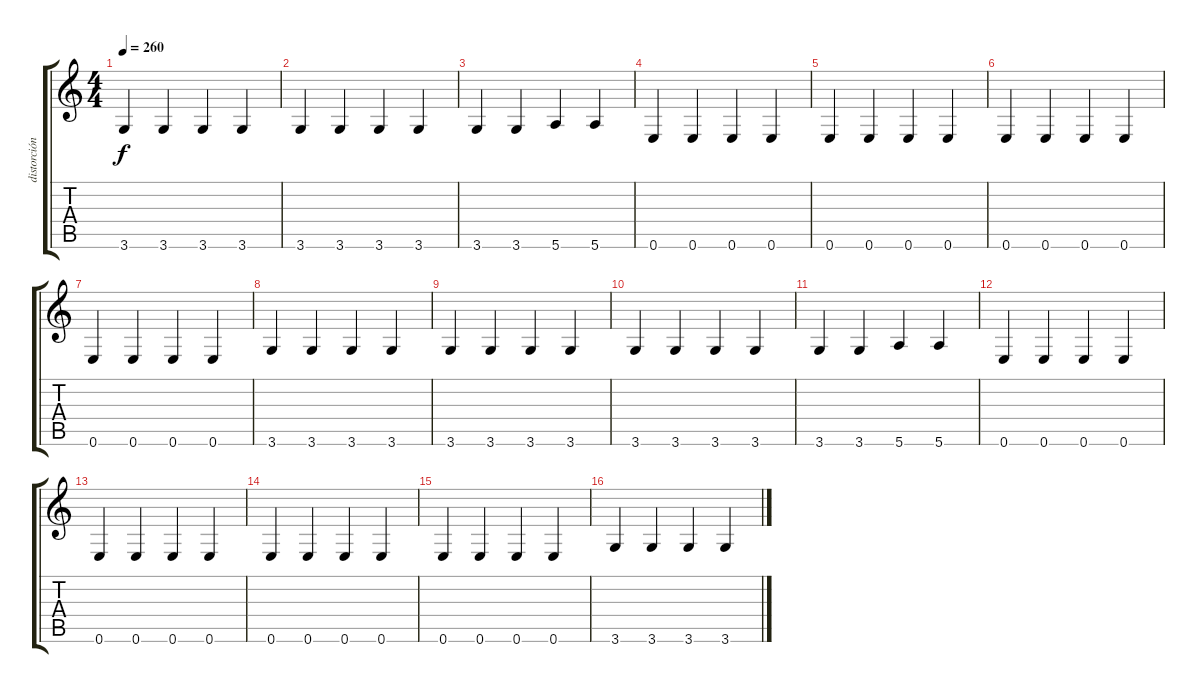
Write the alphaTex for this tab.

\track ("distorción" "distorción") {instrument overdrivenguitar}
\staff {score tabs}
\tuning (E4 B3 G3 D3 A2 E2) {hide}
\ts (4 4)
\tempo 260
\clef g2
\ks c
3.6.4{dy f} 3.6.4 3.6.4 3.6.4 |
3.6.4 3.6.4 3.6.4 3.6.4 |
3.6.4 3.6.4 5.6.4 5.6.4 |
0.6.4 0.6.4 0.6.4 0.6.4 |
0.6.4 0.6.4 0.6.4 0.6.4 |
0.6.4 0.6.4 0.6.4 0.6.4 |
0.6.4 0.6.4 0.6.4 0.6.4 |
3.6.4 3.6.4 3.6.4 3.6.4 |
3.6.4 3.6.4 3.6.4 3.6.4 |
3.6.4 3.6.4 3.6.4 3.6.4 |
3.6.4 3.6.4 5.6.4 5.6.4 |
0.6.4 0.6.4 0.6.4 0.6.4 |
0.6.4 0.6.4 0.6.4 0.6.4 |
0.6.4 0.6.4 0.6.4 0.6.4 |
0.6.4 0.6.4 0.6.4 0.6.4 |
3.6.4 3.6.4 3.6.4 3.6.4
